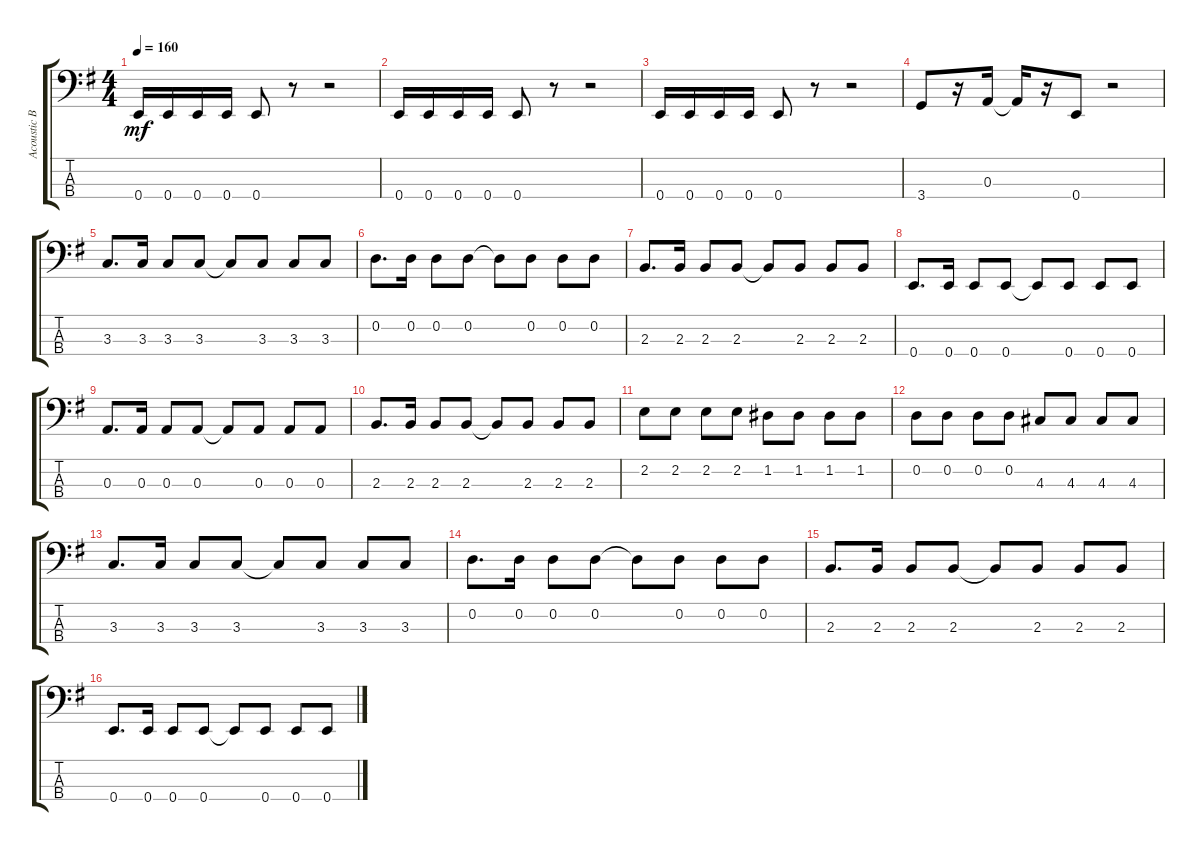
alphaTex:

\track ("Acoustic Bass" "Acoustic B") {instrument slapbass1}
\staff {score tabs}
\tuning (G2 D2 A1 E1) {hide}
\ts (4 4)
\tempo 160
\clef f4
\ks g
0.4.16{dy mf} 0.4.16 0.4.16 0.4.16 0.4.8 r.8 r.2 |
0.4.16 0.4.16 0.4.16 0.4.16 0.4.8 r.8 r.2 |
0.4.16 0.4.16 0.4.16 0.4.16 0.4.8 r.8 r.2 |
3.4.8 r.16 0.3.16 0.3{t}.16 r.16 0.4.8 r.2 |
3.3.8{d} 3.3.16 3.3.8 3.3.8 3.3{t}.8 3.3.8 3.3.8 3.3.8 |
0.2.8{d} 0.2.16 0.2.8 0.2.8 0.2{t}.8 0.2.8 0.2.8 0.2.8 |
2.3.8{d} 2.3.16 2.3.8 2.3.8 2.3{t}.8 2.3.8 2.3.8 2.3.8 |
0.4.8{d} 0.4.16 0.4.8 0.4.8 0.4{t}.8 0.4.8 0.4.8 0.4.8 |
0.3.8{d} 0.3.16 0.3.8 0.3.8 0.3{t}.8 0.3.8 0.3.8 0.3.8 |
2.3.8{d} 2.3.16 2.3.8 2.3.8 2.3{t}.8 2.3.8 2.3.8 2.3.8 |
2.2.8 2.2.8 2.2.8 2.2.8 1.2.8 1.2.8 1.2.8 1.2.8 |
0.2.8 0.2.8 0.2.8 0.2.8 4.3.8 4.3.8 4.3.8 4.3.8 |
3.3.8{d} 3.3.16 3.3.8 3.3.8 3.3{t}.8 3.3.8 3.3.8 3.3.8 |
0.2.8{d} 0.2.16 0.2.8 0.2.8 0.2{t}.8 0.2.8 0.2.8 0.2.8 |
2.3.8{d} 2.3.16 2.3.8 2.3.8 2.3{t}.8 2.3.8 2.3.8 2.3.8 |
0.4.8{d} 0.4.16 0.4.8 0.4.8 0.4{t}.8 0.4.8 0.4.8 0.4.8
